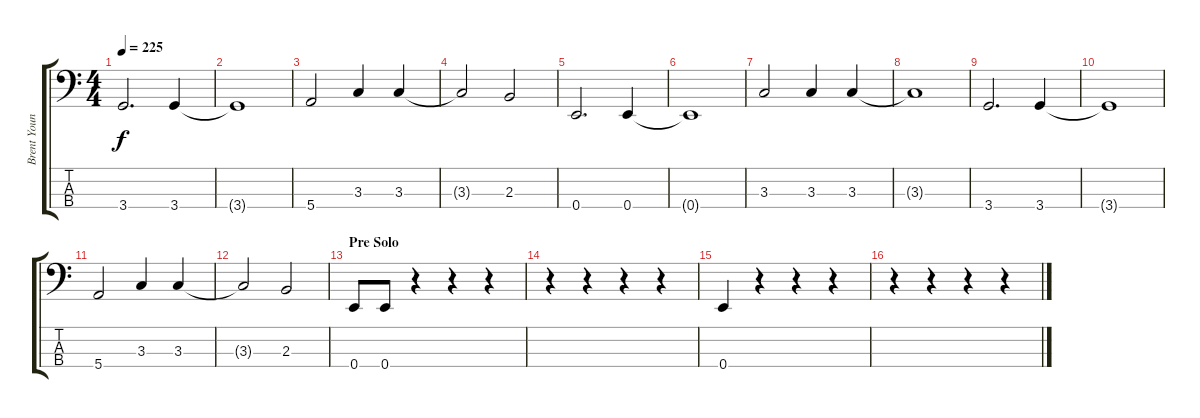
\track ("Brent Young" "Brent Youn") {instrument electricbasspick}
\staff {score tabs}
\tuning (G2 D2 A1 E1) {hide}
\ts (4 4)
\tempo 225
\clef f4
\ks c
3.4.2{d dy f} 3.4.4 |
3.4{t}.1 |
5.4.2 3.3.4 3.3.4 |
3.3{t}.2 2.3.2 |
0.4.2{d} 0.4.4 |
0.4{t}.1 |
3.3.2 3.3.4 3.3.4 |
3.3{t}.1 |
3.4.2{d} 3.4.4 |
3.4{t}.1 |
5.4.2 3.3.4 3.3.4 |
3.3{t}.2 2.3.2 |
\section ("" "Pre Solo")
0.4.8 0.4.8 r.4 r.4 r.4 |
r.4 r.4 r.4 r.4 |
0.4.4 r.4 r.4 r.4 |
r.4 r.4 r.4 r.4
